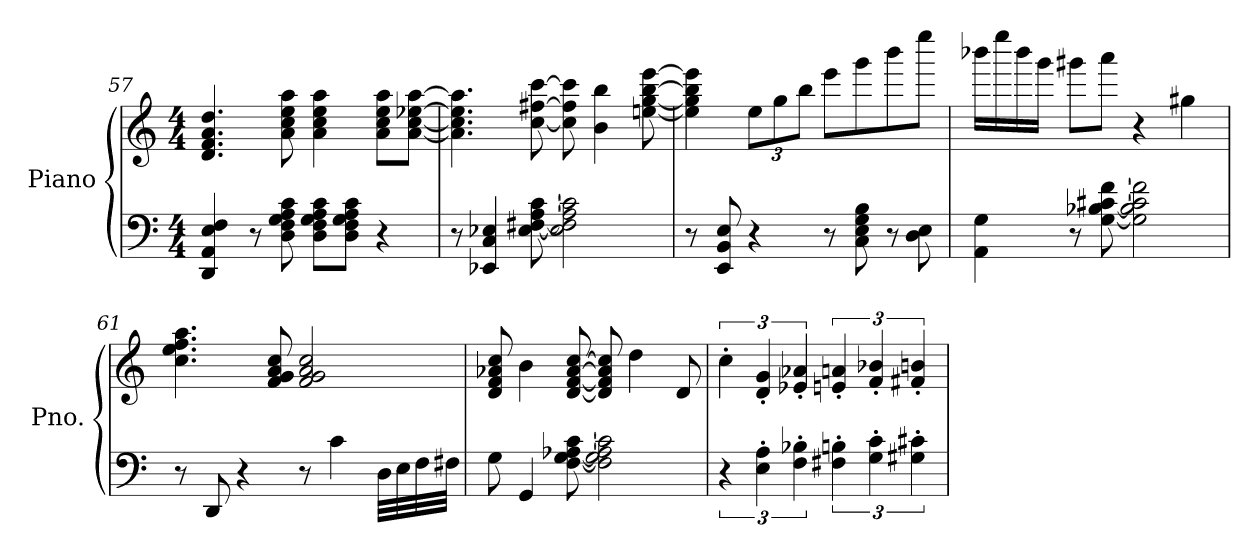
**kern	**kern
*part1	*part1
*staff2	*staff1
*I"Piano	*
*I'Pno.	*
!!LO:LB:g=z
*clefF4	*clefG2
*k[]	*k[]
*M4/4	*M4/4
=57	=57
4DD/ 4AA/ 4E/ 4F/	4.d/ 4.f/ 4.a/ 4.dd/
8r	.
8D\ 8F\ 8G\ 8A\ 8c\	8a\ 8cc\ 8ee\ 8aa\
8D\ 8F\ 8G\ 8A\ 8c\L	4a\ 4cc\ 4ee\ 4aa\
8D\ 8F\ 8G\ 8A\ 8c\J	.
4r	8a\ 8cc\ 8ee\ 8aa\L
.	[8a\ [8cc\ [8ee-X\ [8aa\J
=58	=58
8r	4.a\] 4.cc\] 4.ee-\] 4.aa\]
4EE-X/ 4C/ 4E-X/	.
[8E-\ [8F#X\ [8A\ [8c\	[8cc\ [8ff#X\ [8ccc\
2E-\] 2F#\] 2A\] 2c\]	8cc\] 8ff#\] 8ccc\]
.	4b\ 4bb\
.	[8een\ [8gg\ [8bb\ [8eee\
=59	=59
8r	4ee\] 4gg\] 4bb\] 4eee\]
8EE/ 8BB/ 8E/	.
*	*Xbrackettup
4r	12ee\L
.	12gg\
.	12bb\J
8r	8eee\L
8C\ 8E\ 8G\ 8B\	8ggg\
8r	8bbb\
8D\ 8E\	8eeee\J
=60	=60
4AA\ 4G\	16bbb-X\LL
.	16eeee\
.	16bbb-\
.	16ggg\JJ
8r	8ggg#X\L
[8G\ [8B-X\ [8c#X\ [8f\	8aaa\J
2G\] 2B-\] 2c#\] 2f\]	4r
.	4gg#\
!!LO:LB:g=z
=61	=61
8r	4.cc\ 4.ee\ 4.ff\ 4.aa\
8DD/	.
4r	.
.	8f/ 8g/ 8a/ 8cc/
8r	2f/ 2g/ 2a/ 2cc/
4c\	.
32D\LLL	.
32E\	.
32F\	.
32F#X\JJJ	.
=62	=62
8G\	8d/ 8f/ 8a-X/ 8cc/
4GG/	4b\
[8F\ [8G\ [8A-X\ [8c\	[8d/ [8f/ [8a-/ [8cc/
2F\] 2G\] 2A-\] 2c\]	8d/] 8f/] 8a-/] 8cc/]
.	4dd\
.	8d/
=63	=63
*	*brackettup
6r	6cc'\
6E\' 6A\'	6d/' 6g/'
6F\' 6B-X\'	6e-X/' 6a-X/'
6F#X\' 6Bn\'	6en/' 6an/'
6G\' 6c\'	6f/' 6b-X/'
6G#X\' 6c#X\'	6f#X/' 6bn/'
=	=
*-	*-
